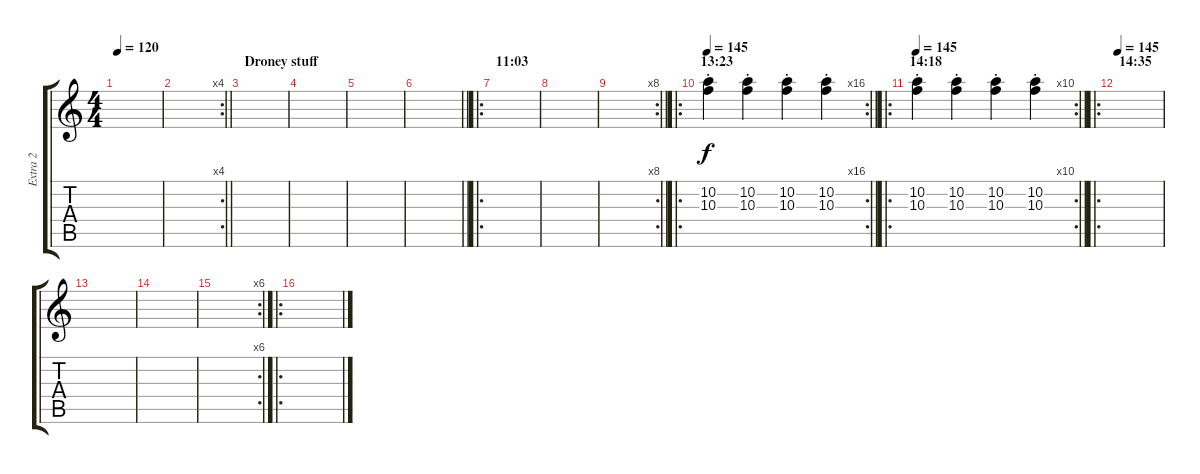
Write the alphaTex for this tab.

\track ("Extra 2" "Extra 2") {instrument electricguitarjazz}
\staff {score tabs}
\tuning (E4 B3 G3 D3 A2 E2) {hide}
\ts (4 4)
\tempo 120
\clef g2
\ks c
|
\rc 4
\barLineRight lightlight
|
\section ("" "Droney stuff")
|
|
|
\barLineRight lightlight
|
\ro
\section ("" "11:03")
|
|
\rc 8
\barLineRight lightlight
|
\ro
\rc 16
\section ("" "13:23")
\tempo 145
\barLineRight lightlight
(10.2{st} 10.3{st}).4 (10.2{st} 10.3{st}).4 (10.2{st} 10.3{st}).4 (10.2{st} 10.3{st}).4 |
\ro
\rc 10
\section ("" "14:18")
\tempo 145
\barLineRight lightlight
(10.2{st} 10.3{st}).4 (10.2{st} 10.3{st}).4 (10.2{st} 10.3{st}).4 (10.2{st} 10.3{st}).4 |
\ro
\section ("" "14:35")
\tempo 145
|
|
|
\rc 6
|
\ro
